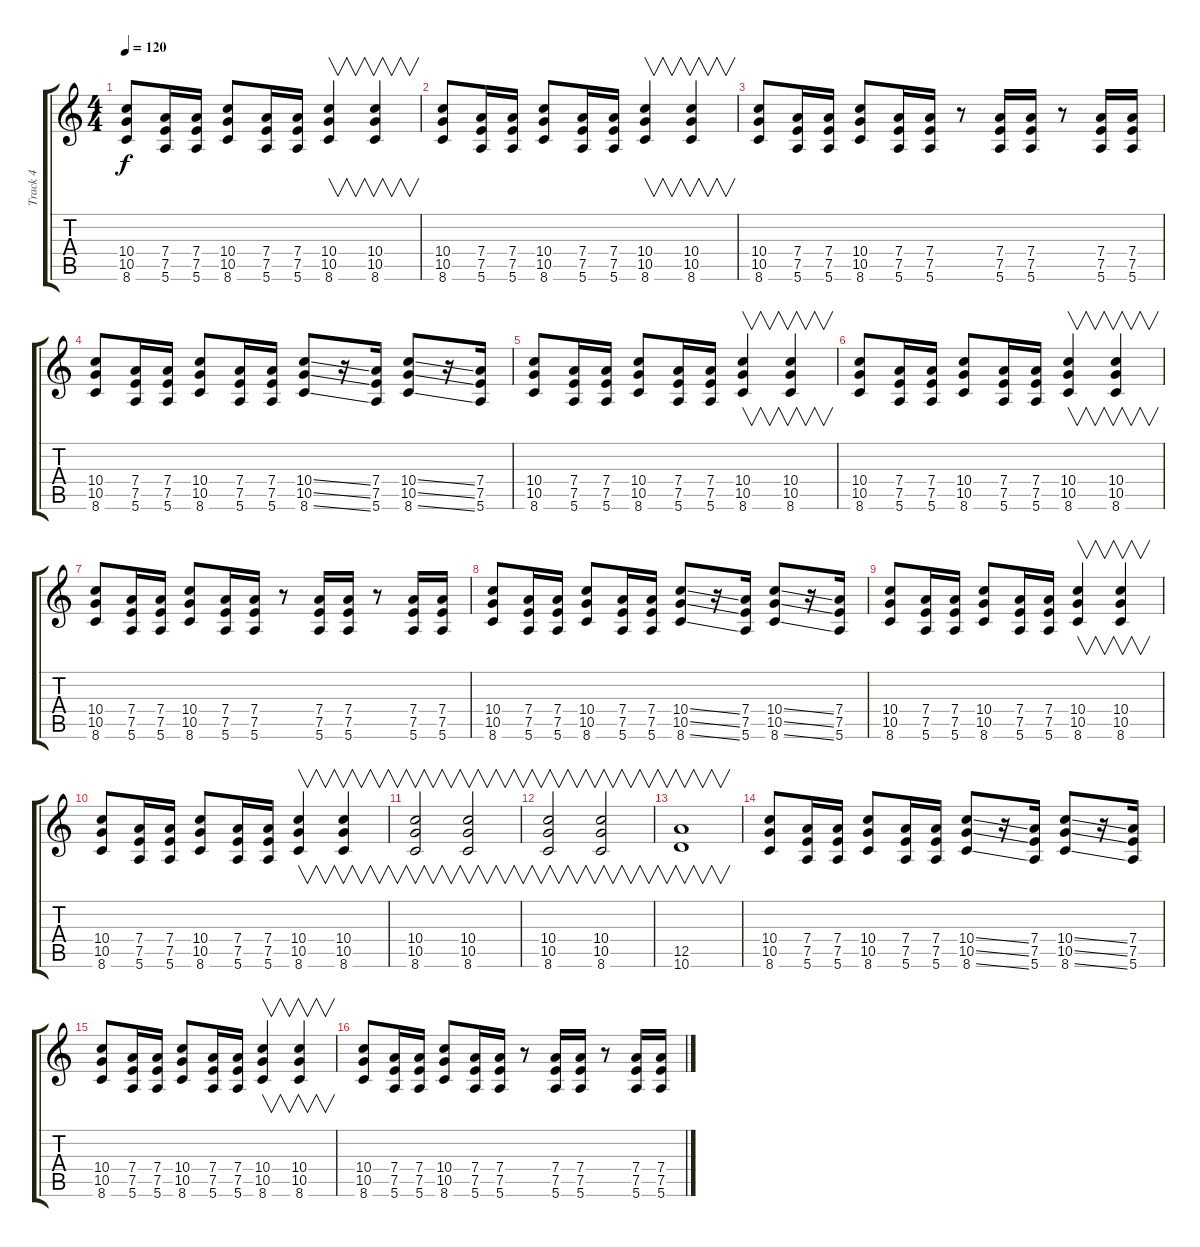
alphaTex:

\track ("Track 4" "Track 4") {instrument distortionguitar}
\staff {score tabs}
\tuning (E4 B3 G3 D3 A2 E2) {hide}
\ts (4 4)
\tempo 120
\clef g2
\ks c
(10.4 10.5 8.6).8{dy f} (7.4 7.5 5.6).16 (7.4 7.5 5.6).16 (10.4 10.5 8.6).8 (7.4 7.5 5.6).16 (7.4 7.5 5.6).16 (10.4 10.5 8.6).4{v} (10.4 10.5 8.6).4{v} |
(10.4 10.5 8.6).8 (7.4 7.5 5.6).16 (7.4 7.5 5.6).16 (10.4 10.5 8.6).8 (7.4 7.5 5.6).16 (7.4 7.5 5.6).16 (10.4 10.5 8.6).4{v} (10.4 10.5 8.6).4{v} |
(10.4 10.5 8.6).8 (7.4 7.5 5.6).16 (7.4 7.5 5.6).16 (10.4 10.5 8.6).8 (7.4 7.5 5.6).16 (7.4 7.5 5.6).16 r.8 (7.4 7.5 5.6).16 (7.4 7.5 5.6).16 r.8 (7.4 7.5 5.6).16 (7.4 7.5 5.6).16 |
(10.4 10.5 8.6).8 (7.4 7.5 5.6).16 (7.4 7.5 5.6).16 (10.4 10.5 8.6).8 (7.4 7.5 5.6).16 (7.4 7.5 5.6).16 (10.4{ss} 10.5{ss} 8.6{ss}).8 r.16 (7.4 7.5 5.6).16 (10.4{ss} 10.5{ss} 8.6{ss}).8 r.16 (7.4 7.5 5.6).16 |
(10.4 10.5 8.6).8 (7.4 7.5 5.6).16 (7.4 7.5 5.6).16 (10.4 10.5 8.6).8 (7.4 7.5 5.6).16 (7.4 7.5 5.6).16 (10.4 10.5 8.6).4{v} (10.4 10.5 8.6).4{v} |
(10.4 10.5 8.6).8 (7.4 7.5 5.6).16 (7.4 7.5 5.6).16 (10.4 10.5 8.6).8 (7.4 7.5 5.6).16 (7.4 7.5 5.6).16 (10.4 10.5 8.6).4{v} (10.4 10.5 8.6).4{v} |
(10.4 10.5 8.6).8 (7.4 7.5 5.6).16 (7.4 7.5 5.6).16 (10.4 10.5 8.6).8 (7.4 7.5 5.6).16 (7.4 7.5 5.6).16 r.8 (7.4 7.5 5.6).16 (7.4 7.5 5.6).16 r.8 (7.4 7.5 5.6).16 (7.4 7.5 5.6).16 |
(10.4 10.5 8.6).8 (7.4 7.5 5.6).16 (7.4 7.5 5.6).16 (10.4 10.5 8.6).8 (7.4 7.5 5.6).16 (7.4 7.5 5.6).16 (10.4{ss} 10.5{ss} 8.6{ss}).8 r.16 (7.4 7.5 5.6).16 (10.4{ss} 10.5{ss} 8.6{ss}).8 r.16 (7.4 7.5 5.6).16 |
(10.4 10.5 8.6).8 (7.4 7.5 5.6).16 (7.4 7.5 5.6).16 (10.4 10.5 8.6).8 (7.4 7.5 5.6).16 (7.4 7.5 5.6).16 (10.4 10.5 8.6).4{v} (10.4 10.5 8.6).4{v} |
(10.4 10.5 8.6).8 (7.4 7.5 5.6).16 (7.4 7.5 5.6).16 (10.4 10.5 8.6).8 (7.4 7.5 5.6).16 (7.4 7.5 5.6).16 (10.4 10.5 8.6).4{v} (10.4 10.5 8.6).4{v} |
(10.4 10.5 8.6).2{v} (10.4 10.5 8.6).2{v} |
(10.4 10.5 8.6).2{v} (10.4 10.5 8.6).2{v} |
(12.5 10.6).1{v} |
(10.4 10.5 8.6).8 (7.4 7.5 5.6).16 (7.4 7.5 5.6).16 (10.4 10.5 8.6).8 (7.4 7.5 5.6).16 (7.4 7.5 5.6).16 (10.4{ss} 10.5{ss} 8.6{ss}).8 r.16 (7.4 7.5 5.6).16 (10.4{ss} 10.5{ss} 8.6{ss}).8 r.16 (7.4 7.5 5.6).16 |
(10.4 10.5 8.6).8 (7.4 7.5 5.6).16 (7.4 7.5 5.6).16 (10.4 10.5 8.6).8 (7.4 7.5 5.6).16 (7.4 7.5 5.6).16 (10.4 10.5 8.6).4{v} (10.4 10.5 8.6).4{v} |
(10.4 10.5 8.6).8 (7.4 7.5 5.6).16 (7.4 7.5 5.6).16 (10.4 10.5 8.6).8 (7.4 7.5 5.6).16 (7.4 7.5 5.6).16 r.8 (7.4 7.5 5.6).16 (7.4 7.5 5.6).16 r.8 (7.4 7.5 5.6).16 (7.4 7.5 5.6).16
